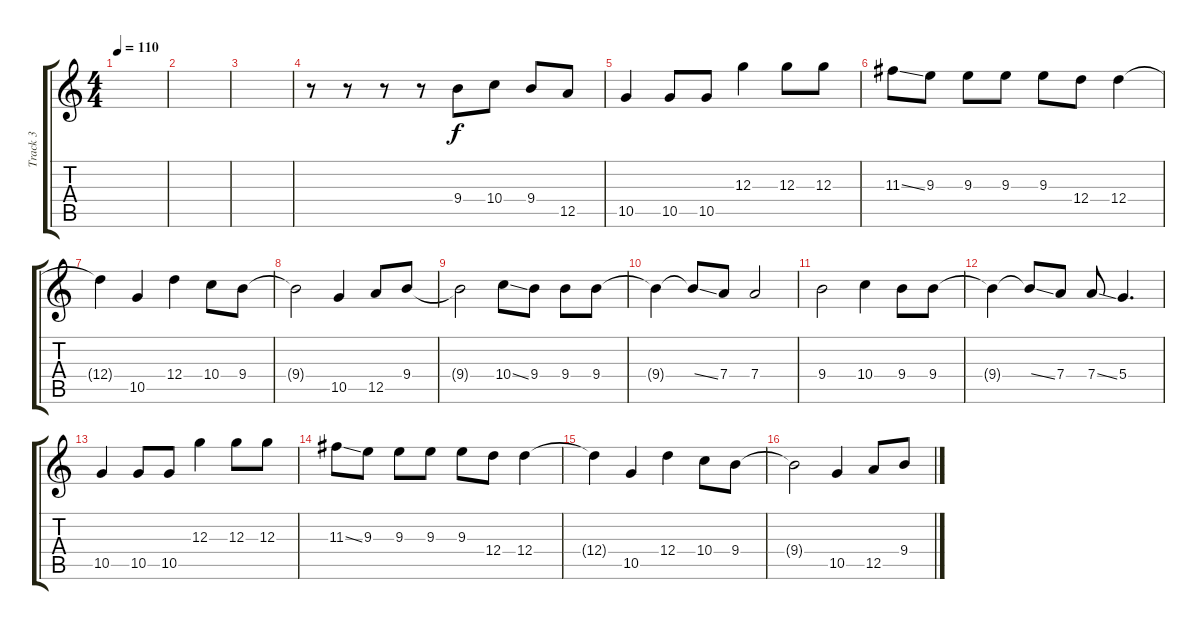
\track ("Track 3" "Track 3") {instrument distortionguitar}
\staff {score tabs}
\tuning (E4 B3 G3 D3 A2 E2) {hide}
\ts (4 4)
\tempo 110
\clef g2
\ks c
|
|
|
r.8 r.8 r.8 r.8 9.4.8 10.4.8 9.4.8 12.5.8 |
10.5.4 10.5.8 10.5.8 12.3.4 12.3.8 12.3.8 |
11.3{ss}.8 9.3.8 9.3.8 9.3.8 9.3.8 12.4.8 12.4.4 |
12.4{t}.4 10.5.4 12.4.4 10.4.8 9.4.8 |
9.4{t}.2 10.5.4 12.5.8 9.4.8 |
9.4{t}.2 10.4{ss}.8 9.4.8 9.4.8 9.4.8 |
9.4{t}.4 9.4{ss t}.8 7.4.8 7.4.2 |
9.4.2 10.4.4 9.4.8 9.4.8 |
9.4{t}.4 9.4{ss t}.8 7.4.8 7.4{ss}.8 5.4.4{d} |
10.5.4 10.5.8 10.5.8 12.3.4 12.3.8 12.3.8 |
11.3{ss}.8 9.3.8 9.3.8 9.3.8 9.3.8 12.4.8 12.4.4 |
12.4{t}.4 10.5.4 12.4.4 10.4.8 9.4.8 |
9.4{t}.2 10.5.4 12.5.8 9.4.8
